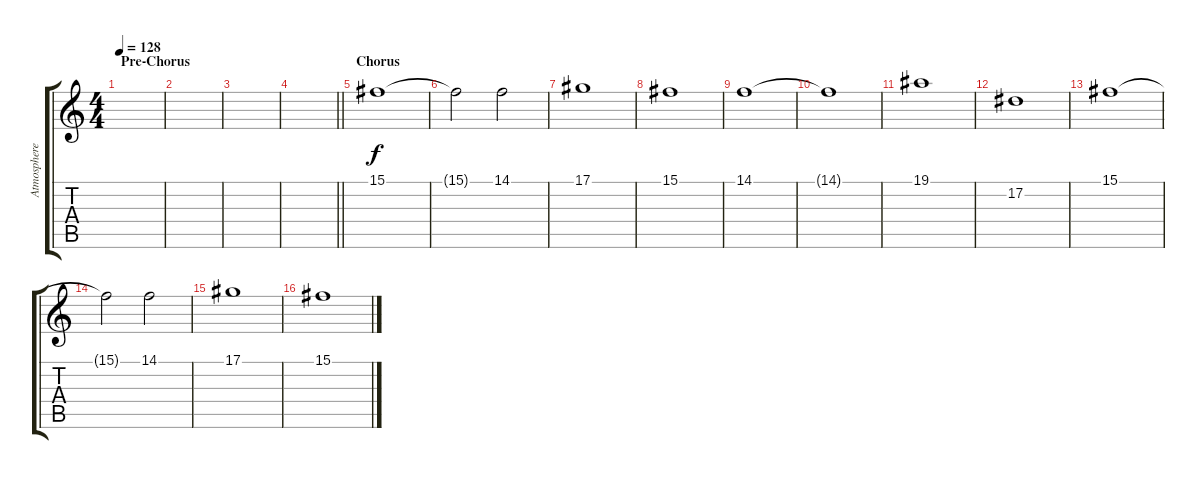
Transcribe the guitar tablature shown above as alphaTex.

\track ("Atmosphere" "Atmosphere") {instrument pad6metallic}
\staff {score tabs}
\tuning (Eb4 Bb3 Gb3 Db3 Ab2 Db2) {hide}
\ts (4 4)
\section ("" "Pre-Chorus")
\tempo 128
\clef g2
\ks c
|
|
|
\barLineRight lightlight
|
\section ("" "Chorus")
15.1.1 |
15.1{t}.2 14.1.2 |
17.1.1 |
15.1.1 |
14.1.1 |
14.1{t}.1 |
19.1.1 |
17.2.1 |
15.1.1 |
15.1{t}.2 14.1.2 |
17.1.1 |
15.1.1
